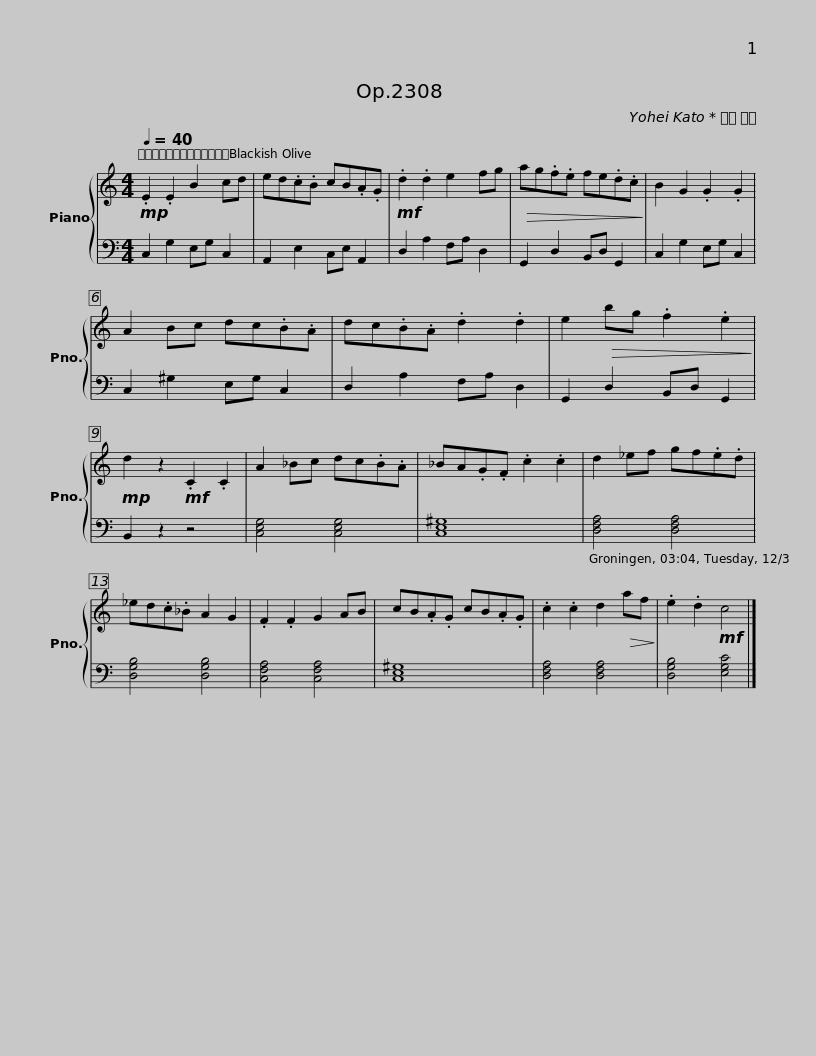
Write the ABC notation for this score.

X:1
%%score { 1 | 2 }
L:1/8
Q:1/4=40
M:4/4
I:linebreak $
K:C
V:1 treble
V:2 bass
V:1
!mp! .E2 .E2 B2 cd | ed.c.B cB.A.G |!mf! .d2 .d2 e2 fg |!>(! ag.f.e fe.d.c!>)! | B2 G2 .G2 .G2 | %5
 A2 Bc dc.B.A |$ dc.B.A .d2 .d2 | e2!>(! bg .f2 .e2!>)! |!mp! d2 z2!mf! .C2 .C2 | A2 _Bc dc.B.A | %10
 _BA.G.F .c2 .c2 | d2 _ef gf.e.d |$ _ed.c._B A2 G2 | .F2 .F2 G2 AB | cB.A.G cB.A.G | %15
 .c2 .c2 d2!>(! af!>)! | .e2 .d2!mf! c4 |] %17
V:2
 C,2 G,2 E,G, C,2 | A,,2 E,2 C,E, A,,2 | D,2 A,2 F,A, D,2 | G,,2 D,2 B,,D, G,,2 | C,2 G,2 E,G, C,2 | %5
 C,2 ^G,2 E,G, C,2 |$ D,2 A,2 F,A, D,2 | G,,2 D,2 B,,D, G,,2 | B,,2 z2 z4 | [C,E,G,]4 [C,E,G,]4 | %10
 [C,E,^G,]8 | [D,F,A,]4 [D,F,A,]4 |$ [D,G,B,]4 [D,G,B,]4 | [C,F,A,]4 [C,F,A,]4 | [C,E,^G,]8 | %15
 [D,F,A,]4 [D,F,A,]4 | [D,G,B,]4 [E,G,C]4 |] %17
